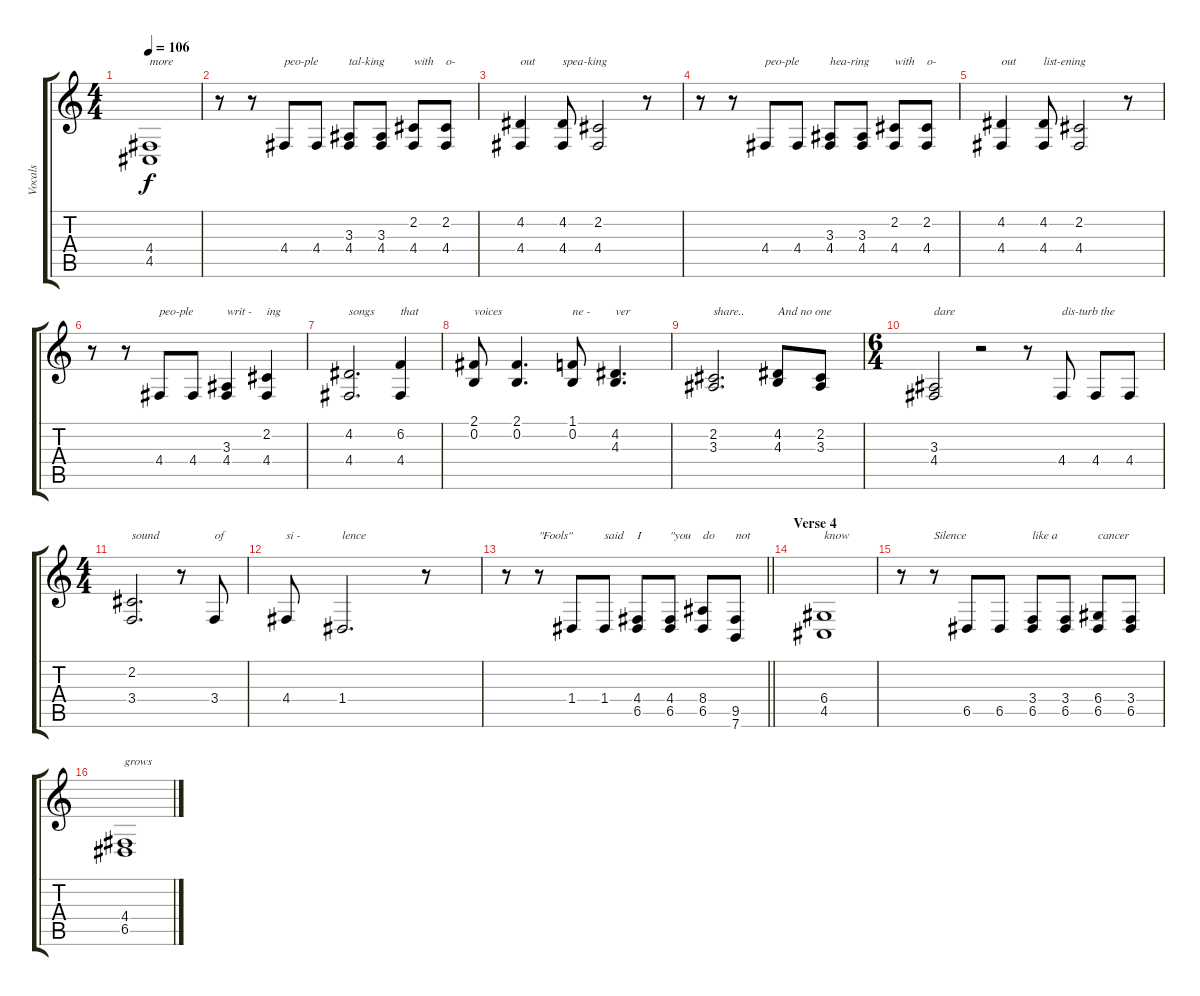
\track ("Vocals" "Vocals") {solo instrument tenorsax}
\staff {score tabs}
\tuning (E4 B3 G3 D3 A2 E2) {hide}
\ts (4 4)
\tempo 106
\clef g2
\ks c
(4.4 4.5).1{txt "more" dy f} |
r.8 r.8 4.4.8{txt "peo-ple"} 4.4.8 (3.3 4.4).8{txt "tal-king"} (3.3 4.4).8 (2.2 4.4).8{txt "with"} (2.2 4.4).8{txt "o-"} |
(4.2 4.4).4{txt "out"} (4.2 4.4).8{txt "spea-king"} (2.2 4.4).2 r.8 |
r.8 r.8 4.4.8{txt "peo-ple"} 4.4.8 (3.3 4.4).8{txt "hea-ring"} (3.3 4.4).8 (2.2 4.4).8{txt "with"} (2.2 4.4).8{txt "o-"} |
(4.2 4.4).4{txt "out"} (4.2 4.4).8{txt "list-ening"} (2.2 4.4).2 r.8 |
r.8 r.8 4.4.8{txt "peo-ple"} 4.4.8 (3.3 4.4).4{txt "writ -"} (2.2 4.4).4{txt "ing"} |
(4.2 4.4).2{d txt "songs"} (6.2 4.4).4{txt "that"} |
(2.1 0.2).8{txt "voices"} (2.1 0.2).4{d} (1.1 0.2).8{txt "ne -"} (4.2 4.3).4{d txt "ver"} |
(2.2 3.3).2{d txt "share.."} (4.2 4.3).8{txt "And no one "} (2.2 3.3).8 |
\ts (6 4)
(3.3 4.4).2{txt "dare"} r.2 r.8 4.4.8{txt "dis-turb the "} 4.4.8 4.4.8 |
\ts (4 4)
(2.2 3.4).2{d txt "sound"} r.8 3.4.8{txt "of"} |
4.4.8{txt "si -"} 1.4.2{d txt "lence"} r.8 |
\barLineRight lightlight
r.8 r.8{txt "\"Fools\""} 1.4.8 1.4.8{txt "said"} (4.4 6.5).8{txt "I"} (4.4 6.5).8{txt "\"you"} (8.4 6.5).8{txt "do"} (9.5 7.6).8{txt "not"} |
\section ("" "Verse 4")
(6.4 4.5).1{txt "know"} |
r.8 r.8{txt "Silence"} 6.5.8 6.5.8 (3.4 6.5).8{txt "like a"} (3.4 6.5).8 (6.4 6.5).8{txt "cancer "} (3.4 6.5).8 |
(4.4 6.5).1{txt "grows"}
